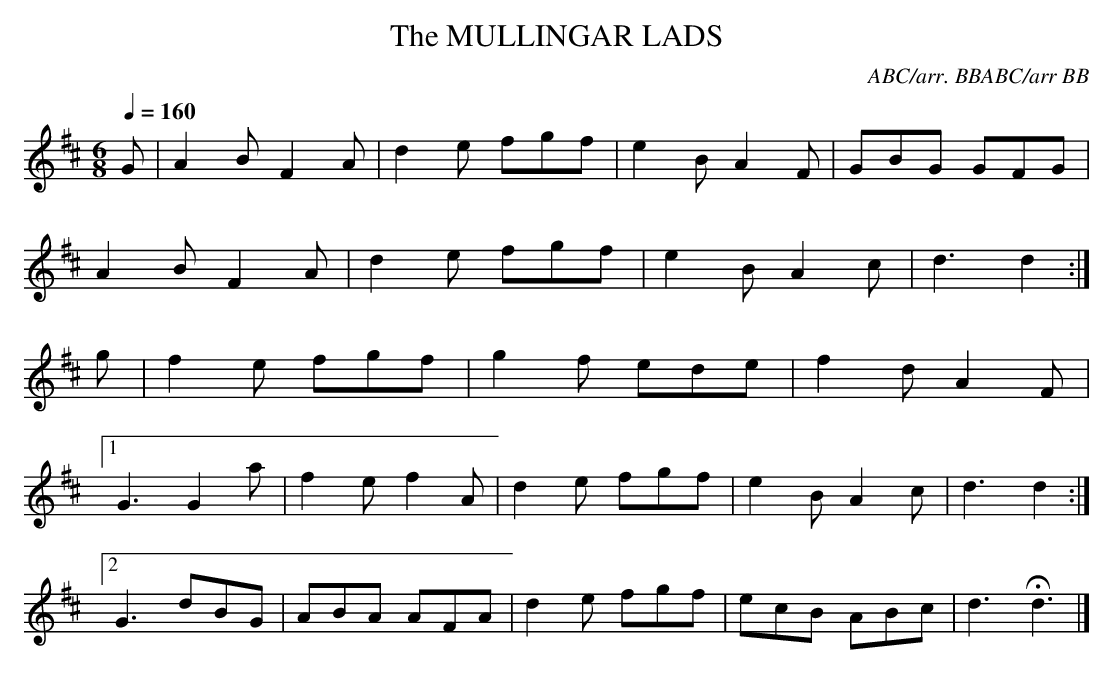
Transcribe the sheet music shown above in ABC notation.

X:1
T:MULLINGAR LADS, The
Q:1/4=160
C:ABC/arr. BBABC/arr BB
M:6/8
L:1/8
K:D
G|A2B F2A|d2e fgf|e2B A2F|GBG GFG|
A2B F2A|d2e fgf|e2B A2c|d3 d2 :|
g|f2e fgf|g2f ede|f2d A2F|
[1 G3 G2a|f2e f2A|d2e fgf|e2B A2c|d3 d2 :|
[2 G3 dBG|ABA AFA|d2e fgf|ecB ABc|d3Hd3|]
